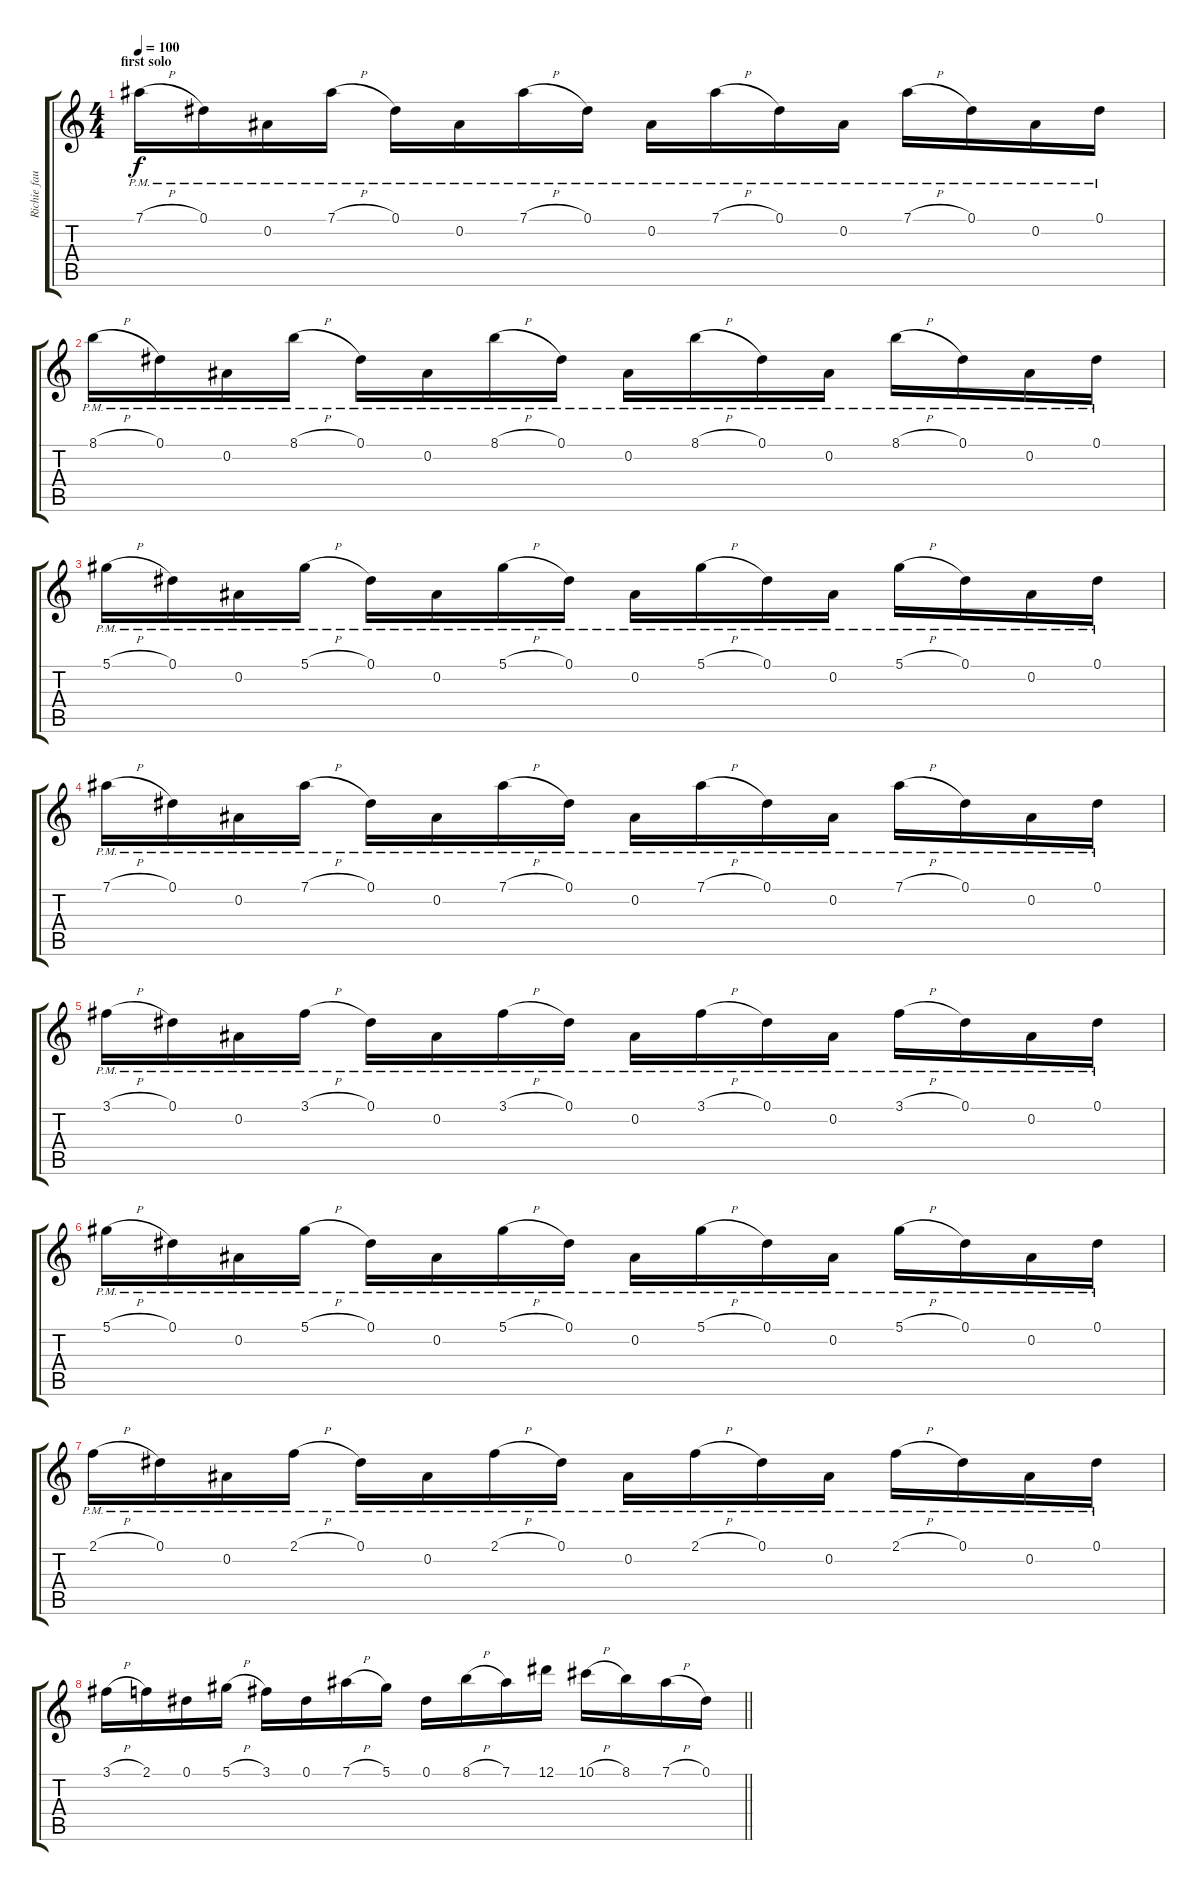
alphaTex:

\track ("Richie faulkner" "Richie fau") {instrument distortionguitar}
\staff {score tabs}
\tuning (Eb4 Bb3 Gb3 Db3 Ab2 Eb2) {hide}
\ts (4 4)
\section ("" "first solo")
\tempo 100
\clef g2
\ks c
7.1{h pm}.16{dy f} 0.1{pm}.16 0.2{pm}.16 7.1{h pm}.16 0.1{pm}.16 0.2{pm}.16 7.1{h pm}.16 0.1{pm}.16 0.2{pm}.16 7.1{h pm}.16 0.1{pm}.16 0.2{pm}.16 7.1{h pm}.16 0.1{pm}.16 0.2{pm}.16 0.1{pm}.16 |
8.1{h pm}.16 0.1{pm}.16 0.2{pm}.16 8.1{h pm}.16 0.1{pm}.16 0.2{pm}.16 8.1{h pm}.16 0.1{pm}.16 0.2{pm}.16 8.1{h pm}.16 0.1{pm}.16 0.2{pm}.16 8.1{h pm}.16 0.1{pm}.16 0.2{pm}.16 0.1{pm}.16 |
5.1{h pm}.16 0.1{pm}.16 0.2{pm}.16 5.1{h pm}.16 0.1{pm}.16 0.2{pm}.16 5.1{h pm}.16 0.1{pm}.16 0.2{pm}.16 5.1{h pm}.16 0.1{pm}.16 0.2{pm}.16 5.1{h pm}.16 0.1{pm}.16 0.2{pm}.16 0.1{pm}.16 |
7.1{h pm}.16 0.1{pm}.16 0.2{pm}.16 7.1{h pm}.16 0.1{pm}.16 0.2{pm}.16 7.1{h pm}.16 0.1{pm}.16 0.2{pm}.16 7.1{h pm}.16 0.1{pm}.16 0.2{pm}.16 7.1{h pm}.16 0.1{pm}.16 0.2{pm}.16 0.1{pm}.16 |
3.1{h pm}.16 0.1{pm}.16 0.2{pm}.16 3.1{h pm}.16 0.1{pm}.16 0.2{pm}.16 3.1{h pm}.16 0.1{pm}.16 0.2{pm}.16 3.1{h pm}.16 0.1{pm}.16 0.2{pm}.16 3.1{h pm}.16 0.1{pm}.16 0.2{pm}.16 0.1{pm}.16 |
5.1{h pm}.16 0.1{pm}.16 0.2{pm}.16 5.1{h pm}.16 0.1{pm}.16 0.2{pm}.16 5.1{h pm}.16 0.1{pm}.16 0.2{pm}.16 5.1{h pm}.16 0.1{pm}.16 0.2{pm}.16 5.1{h pm}.16 0.1{pm}.16 0.2{pm}.16 0.1{pm}.16 |
2.1{h pm}.16 0.1{pm}.16 0.2{pm}.16 2.1{h pm}.16 0.1{pm}.16 0.2{pm}.16 2.1{h pm}.16 0.1{pm}.16 0.2{pm}.16 2.1{h pm}.16 0.1{pm}.16 0.2{pm}.16 2.1{h pm}.16 0.1{pm}.16 0.2{pm}.16 0.1{pm}.16 |
\barLineRight lightlight
3.1{h}.16 2.1.16 0.1.16 5.1{h}.16 3.1.16 0.1.16 7.1{h}.16 5.1.16 0.1.16 8.1{h}.16 7.1.16 12.1.16 10.1{h}.16 8.1.16 7.1{h}.16 0.1.16
